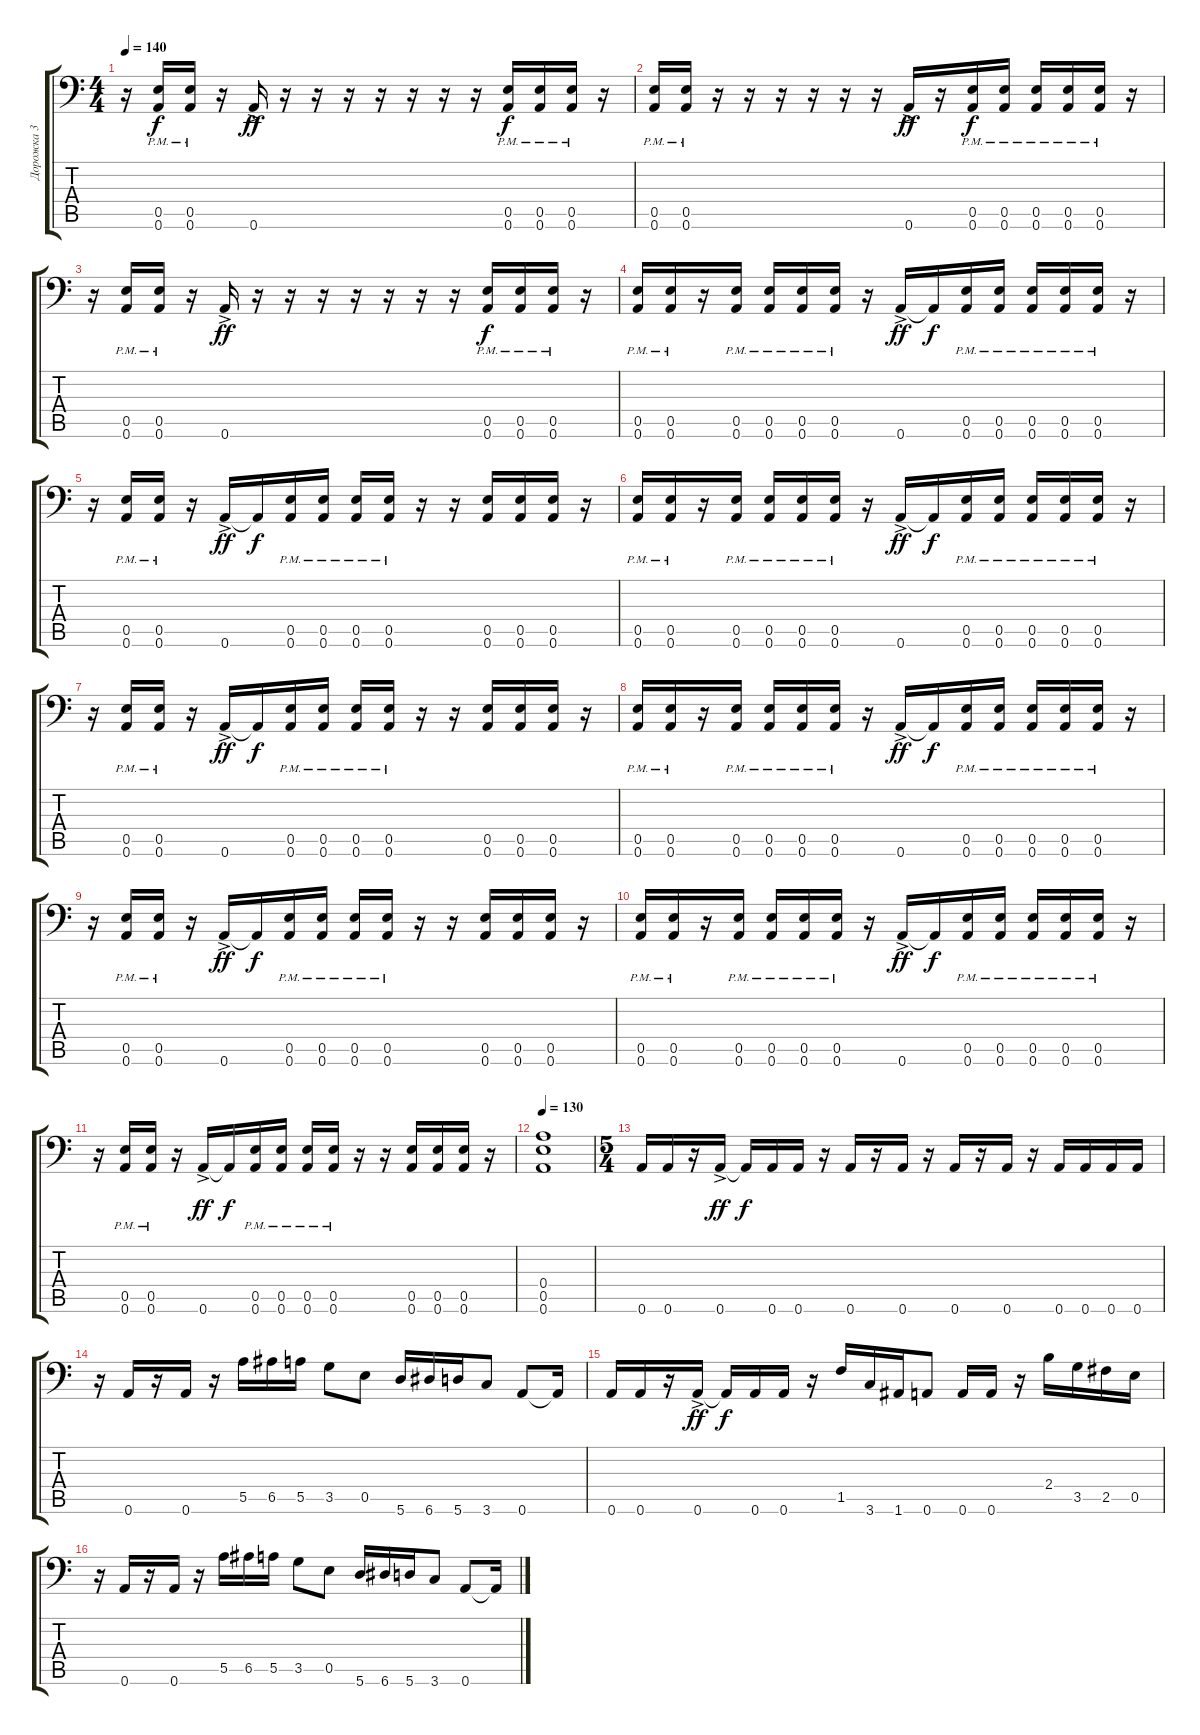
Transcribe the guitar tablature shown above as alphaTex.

\track ("Дорожка 3" "Дорожка 3") {mute instrument distortionguitar}
\staff {score tabs}
\tuning (B3 Gb3 D3 A2 E2 A1) {hide}
\ts (4 4)
\tempo 140
\clef f4
\ks c
r.16{dy f} (0.5{pm} 0.6{pm}).16 (0.5{pm} 0.6{pm}).16 r.16 0.6{ac}.16{dy ff} r.16 r.16 r.16 r.16 r.16 r.16 r.16 (0.5{pm} 0.6{pm}).16{dy f} (0.5{pm} 0.6{pm}).16 (0.5{pm} 0.6{pm}).16 r.16 |
(0.5{pm} 0.6{pm}).16 (0.5{pm} 0.6{pm}).16 r.16 r.16 r.16 r.16 r.16 r.16 0.6{ac}.16{dy ff} r.16 (0.5{pm} 0.6{pm}).16{dy f} (0.5{pm} 0.6{pm}).16 (0.5{pm} 0.6{pm}).16 (0.5{pm} 0.6{pm}).16 (0.5{pm} 0.6{pm}).16 r.16 |
r.16 (0.5{pm} 0.6{pm}).16 (0.5{pm} 0.6{pm}).16 r.16 0.6{ac}.16{dy ff} r.16 r.16 r.16 r.16 r.16 r.16 r.16 (0.5{pm} 0.6{pm}).16{dy f} (0.5{pm} 0.6{pm}).16 (0.5{pm} 0.6{pm}).16 r.16 |
(0.5{pm} 0.6{pm}).16 (0.5{pm} 0.6{pm}).16 r.16 (0.5{pm} 0.6{pm}).16 (0.5{pm} 0.6{pm}).16 (0.5{pm} 0.6{pm}).16 (0.5{pm} 0.6{pm}).16 r.16 0.6{ac}.16{dy ff} 0.6{t}.16{dy f} (0.5{pm} 0.6{pm}).16 (0.5{pm} 0.6{pm}).16 (0.5{pm} 0.6{pm}).16 (0.5{pm} 0.6{pm}).16 (0.5{pm} 0.6{pm}).16 r.16 |
r.16 (0.5{pm} 0.6{pm}).16 (0.5{pm} 0.6{pm}).16 r.16 0.6{ac}.16{dy ff} 0.6{t}.16{dy f} (0.5{pm} 0.6{pm}).16 (0.5{pm} 0.6{pm}).16 (0.5{pm} 0.6{pm}).16 (0.5{pm} 0.6{pm}).16 r.16 r.16 (0.5 0.6).16 (0.5 0.6).16 (0.5 0.6).16 r.16 |
(0.5{pm} 0.6{pm}).16 (0.5{pm} 0.6{pm}).16 r.16 (0.5{pm} 0.6{pm}).16 (0.5{pm} 0.6{pm}).16 (0.5{pm} 0.6{pm}).16 (0.5{pm} 0.6{pm}).16 r.16 0.6{ac}.16{dy ff} 0.6{t}.16{dy f} (0.5{pm} 0.6{pm}).16 (0.5{pm} 0.6{pm}).16 (0.5{pm} 0.6{pm}).16 (0.5{pm} 0.6{pm}).16 (0.5{pm} 0.6{pm}).16 r.16 |
r.16 (0.5{pm} 0.6{pm}).16 (0.5{pm} 0.6{pm}).16 r.16 0.6{ac}.16{dy ff} 0.6{t}.16{dy f} (0.5{pm} 0.6{pm}).16 (0.5{pm} 0.6{pm}).16 (0.5{pm} 0.6{pm}).16 (0.5{pm} 0.6{pm}).16 r.16 r.16 (0.5 0.6).16 (0.5 0.6).16 (0.5 0.6).16 r.16 |
(0.5{pm} 0.6{pm}).16 (0.5{pm} 0.6{pm}).16 r.16 (0.5{pm} 0.6{pm}).16 (0.5{pm} 0.6{pm}).16 (0.5{pm} 0.6{pm}).16 (0.5{pm} 0.6{pm}).16 r.16 0.6{ac}.16{dy ff} 0.6{t}.16{dy f} (0.5{pm} 0.6{pm}).16 (0.5{pm} 0.6{pm}).16 (0.5{pm} 0.6{pm}).16 (0.5{pm} 0.6{pm}).16 (0.5{pm} 0.6{pm}).16 r.16 |
r.16 (0.5{pm} 0.6{pm}).16 (0.5{pm} 0.6{pm}).16 r.16 0.6{ac}.16{dy ff} 0.6{t}.16{dy f} (0.5{pm} 0.6{pm}).16 (0.5{pm} 0.6{pm}).16 (0.5{pm} 0.6{pm}).16 (0.5{pm} 0.6{pm}).16 r.16 r.16 (0.5 0.6).16 (0.5 0.6).16 (0.5 0.6).16 r.16 |
(0.5{pm} 0.6{pm}).16 (0.5{pm} 0.6{pm}).16 r.16 (0.5{pm} 0.6{pm}).16 (0.5{pm} 0.6{pm}).16 (0.5{pm} 0.6{pm}).16 (0.5{pm} 0.6{pm}).16 r.16 0.6{ac}.16{dy ff} 0.6{t}.16{dy f} (0.5{pm} 0.6{pm}).16 (0.5{pm} 0.6{pm}).16 (0.5{pm} 0.6{pm}).16 (0.5{pm} 0.6{pm}).16 (0.5{pm} 0.6{pm}).16 r.16 |
r.16 (0.5{pm} 0.6{pm}).16 (0.5{pm} 0.6{pm}).16 r.16 0.6{ac}.16{dy ff} 0.6{t}.16{dy f} (0.5{pm} 0.6{pm}).16 (0.5{pm} 0.6{pm}).16 (0.5{pm} 0.6{pm}).16 (0.5{pm} 0.6{pm}).16 r.16 r.16 (0.5 0.6).16 (0.5 0.6).16 (0.5 0.6).16 r.16 |
\tempo 130
(0.4 0.5 0.6).1 |
\ts (5 4)
0.6.16 0.6.16 r.16 0.6{ac}.16{dy ff} 0.6{t}.16{dy f} 0.6.16 0.6.16 r.16 0.6.16 r.16 0.6.16 r.16 0.6.16 r.16 0.6.16 r.16 0.6.16 0.6.16 0.6.16 0.6.16 |
r.16 0.6.16 r.16 0.6.16 r.16 5.5.16 6.5.16 5.5.16 3.5.8 0.5.8 5.6.16 6.6.16 5.6.16 3.6.8 0.6.8 0.6{t}.16 |
0.6.16 0.6.16 r.16 0.6{ac}.16{dy ff} 0.6{t}.16{dy f} 0.6.16 0.6.16 r.16 1.5.16 3.6.16 1.6.16 0.6.8 0.6.16 0.6.16 r.16 2.4.16 3.5.16 2.5.16 0.5.16 |
r.16 0.6.16 r.16 0.6.16 r.16 5.5.16 6.5.16 5.5.16 3.5.8 0.5.8 5.6.16 6.6.16 5.6.16 3.6.8 0.6.8 0.6{t}.16
